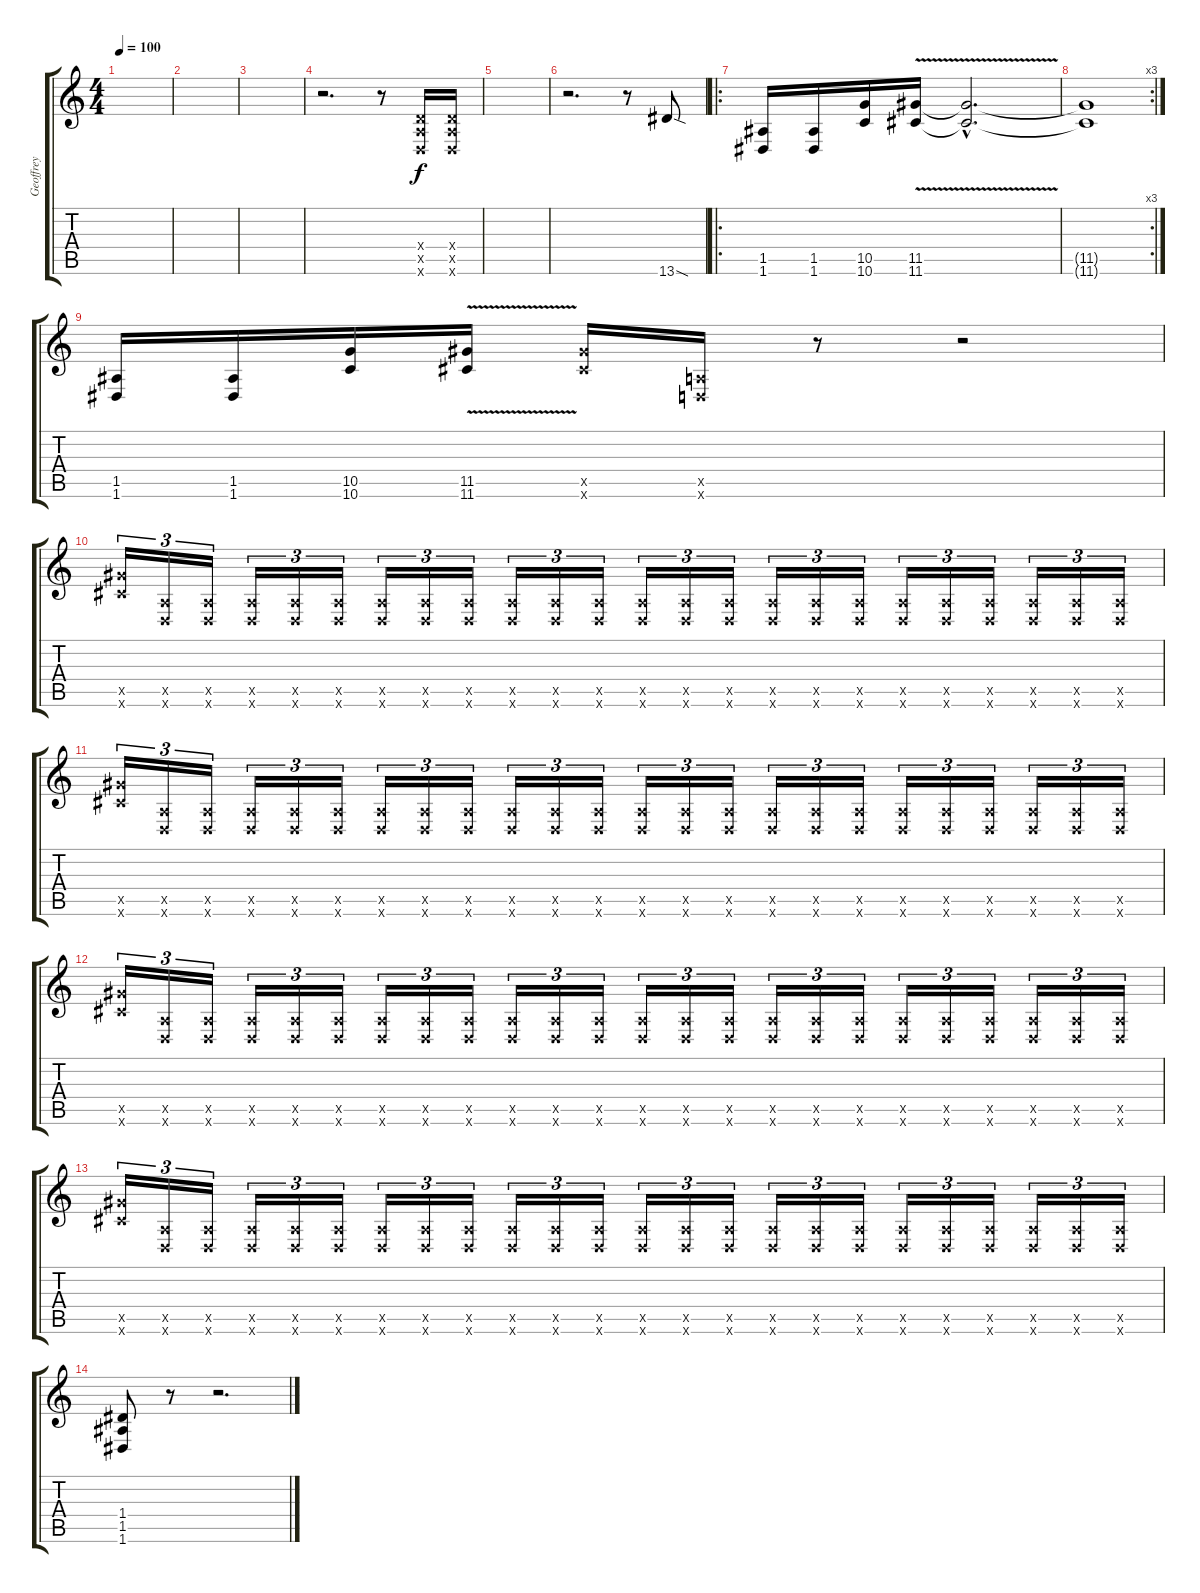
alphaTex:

\track ("Geoffrey" "Geoffrey") {instrument distortionguitar}
\staff {score tabs}
\tuning (E4 B3 G3 D3 A2 D2) {hide}
\ts (4 4)
\tempo 100
\clef g2
\ks c
|
|
|
r.2{d} r.8 (0.4{x} 0.5{x} 0.6{x}).16 (0.4{x} 0.5{x} 0.6{x}).16 |
|
r.2{d} r.8 13.6{sod}.8 |
\ro
(1.5 1.6).16 (1.5 1.6).16 (10.5 10.6).16 (11.5{v} 11.6{v}).16 (11.5{hac t} 11.6{hac t}).2{d} |
\rc 3
(11.5{t} 11.6{t}).1 |
(1.5 1.6).16 (1.5 1.6).16 (10.5 10.6).16 (11.5{v} 11.6{v}).16 (11.5{x} 11.6{x}).16 (0.5{x} 0.6{x}).16 r.8 r.2 |
(11.5{x} 11.6{x}).16{tu (3 2)} (0.5{x} 0.6{x}).16{tu (3 2)} (0.5{x} 0.6{x}).16{tu (3 2)} (0.5{x} 0.6{x}).16{tu (3 2)} (0.5{x} 0.6{x}).16{tu (3 2)} (0.5{x} 0.6{x}).16{tu (3 2)} (0.5{x} 0.6{x}).16{tu (3 2)} (0.5{x} 0.6{x}).16{tu (3 2)} (0.5{x} 0.6{x}).16{tu (3 2)} (0.5{x} 0.6{x}).16{tu (3 2)} (0.5{x} 0.6{x}).16{tu (3 2)} (0.5{x} 0.6{x}).16{tu (3 2)} (0.5{x} 0.6{x}).16{tu (3 2)} (0.5{x} 0.6{x}).16{tu (3 2)} (0.5{x} 0.6{x}).16{tu (3 2)} (0.5{x} 0.6{x}).16{tu (3 2)} (0.5{x} 0.6{x}).16{tu (3 2)} (0.5{x} 0.6{x}).16{tu (3 2)} (0.5{x} 0.6{x}).16{tu (3 2)} (0.5{x} 0.6{x}).16{tu (3 2)} (0.5{x} 0.6{x}).16{tu (3 2)} (0.5{x} 0.6{x}).16{tu (3 2)} (0.5{x} 0.6{x}).16{tu (3 2)} (0.5{x} 0.6{x}).16{tu (3 2)} |
(11.5{x} 11.6{x}).16{tu (3 2) volume 16} (0.5{x} 0.6{x}).16{tu (3 2)} (0.5{x} 0.6{x}).16{tu (3 2)} (0.5{x} 0.6{x}).16{tu (3 2)} (0.5{x} 0.6{x}).16{tu (3 2)} (0.5{x} 0.6{x}).16{tu (3 2)} (0.5{x} 0.6{x}).16{tu (3 2)} (0.5{x} 0.6{x}).16{tu (3 2)} (0.5{x} 0.6{x}).16{tu (3 2)} (0.5{x} 0.6{x}).16{tu (3 2)} (0.5{x} 0.6{x}).16{tu (3 2)} (0.5{x} 0.6{x}).16{tu (3 2)} (0.5{x} 0.6{x}).16{tu (3 2)} (0.5{x} 0.6{x}).16{tu (3 2)} (0.5{x} 0.6{x}).16{tu (3 2)} (0.5{x} 0.6{x}).16{tu (3 2)} (0.5{x} 0.6{x}).16{tu (3 2)} (0.5{x} 0.6{x}).16{tu (3 2)} (0.5{x} 0.6{x}).16{tu (3 2)} (0.5{x} 0.6{x}).16{tu (3 2)} (0.5{x} 0.6{x}).16{tu (3 2)} (0.5{x} 0.6{x}).16{tu (3 2)} (0.5{x} 0.6{x}).16{tu (3 2)} (0.5{x} 0.6{x}).16{tu (3 2)} |
(11.5{x} 11.6{x}).16{tu (3 2)} (0.5{x} 0.6{x}).16{tu (3 2)} (0.5{x} 0.6{x}).16{tu (3 2)} (0.5{x} 0.6{x}).16{tu (3 2)} (0.5{x} 0.6{x}).16{tu (3 2)} (0.5{x} 0.6{x}).16{tu (3 2)} (0.5{x} 0.6{x}).16{tu (3 2)} (0.5{x} 0.6{x}).16{tu (3 2)} (0.5{x} 0.6{x}).16{tu (3 2)} (0.5{x} 0.6{x}).16{tu (3 2)} (0.5{x} 0.6{x}).16{tu (3 2)} (0.5{x} 0.6{x}).16{tu (3 2)} (0.5{x} 0.6{x}).16{tu (3 2)} (0.5{x} 0.6{x}).16{tu (3 2)} (0.5{x} 0.6{x}).16{tu (3 2)} (0.5{x} 0.6{x}).16{tu (3 2)} (0.5{x} 0.6{x}).16{tu (3 2)} (0.5{x} 0.6{x}).16{tu (3 2)} (0.5{x} 0.6{x}).16{tu (3 2)} (0.5{x} 0.6{x}).16{tu (3 2)} (0.5{x} 0.6{x}).16{tu (3 2)} (0.5{x} 0.6{x}).16{tu (3 2)} (0.5{x} 0.6{x}).16{tu (3 2)} (0.5{x} 0.6{x}).16{tu (3 2)} |
(11.5{x} 11.6{x}).16{tu (3 2)} (0.5{x} 0.6{x}).16{tu (3 2)} (0.5{x} 0.6{x}).16{tu (3 2)} (0.5{x} 0.6{x}).16{tu (3 2)} (0.5{x} 0.6{x}).16{tu (3 2)} (0.5{x} 0.6{x}).16{tu (3 2)} (0.5{x} 0.6{x}).16{tu (3 2)} (0.5{x} 0.6{x}).16{tu (3 2)} (0.5{x} 0.6{x}).16{tu (3 2)} (0.5{x} 0.6{x}).16{tu (3 2)} (0.5{x} 0.6{x}).16{tu (3 2)} (0.5{x} 0.6{x}).16{tu (3 2)} (0.5{x} 0.6{x}).16{tu (3 2)} (0.5{x} 0.6{x}).16{tu (3 2)} (0.5{x} 0.6{x}).16{tu (3 2)} (0.5{x} 0.6{x}).16{tu (3 2)} (0.5{x} 0.6{x}).16{tu (3 2)} (0.5{x} 0.6{x}).16{tu (3 2)} (0.5{x} 0.6{x}).16{tu (3 2)} (0.5{x} 0.6{x}).16{tu (3 2)} (0.5{x} 0.6{x}).16{tu (3 2)} (0.5{x} 0.6{x}).16{tu (3 2)} (0.5{x} 0.6{x}).16{tu (3 2)} (0.5{x} 0.6{x}).16{tu (3 2)} |
(1.4 1.5 1.6).8 r.8 r.2{d}
